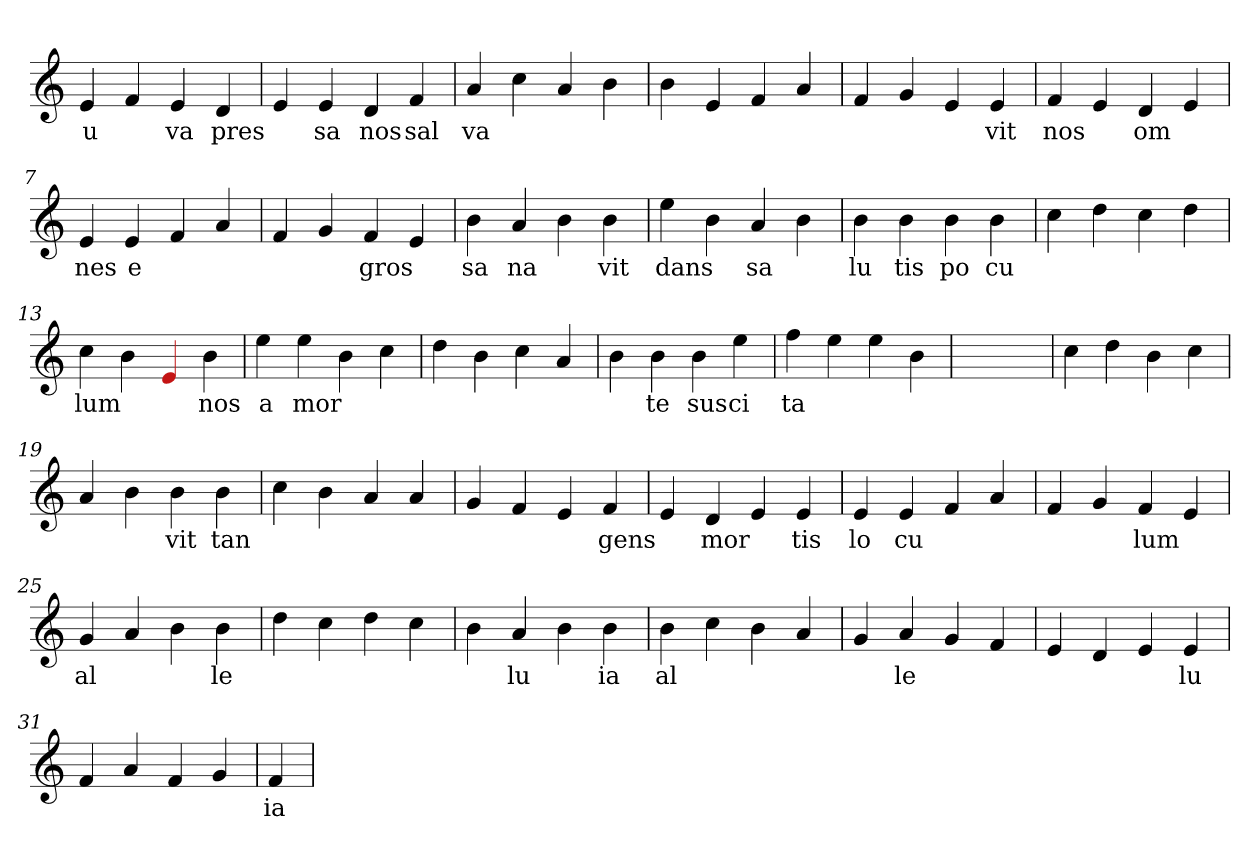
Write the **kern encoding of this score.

**kern	**text
*part1	*part1
*staff1	*staff1
*clefG2	*
=1	=1
4e	u
4f	.
4e	va
4d	pres
=2	=2
4e	.
4e	sa
4d	nos
4f	sal
=3	=3
4a	va
4cc	.
4a	.
4b	.
=4	=4
4b	.
4e	.
4f	.
4a	.
=5	=5
4f	.
4g	.
4e	.
4e	vit
=6	=6
4f	nos
4e	.
4d	om
4e	.
=7	=7
4e	nes
4e	e
4f	.
4a	.
=8	=8
4f	.
4g	.
4f	gros
4e	.
=9	=9
4b	sa
4a	na
4b	.
4b	vit
=10	=10
4ee	dans
4b	.
4a	sa
4b	.
=11	=11
4b	lu
4b	tis
4b	po
4b	cu
=12	=12
4cc	.
4dd	.
4cc	.
4dd	.
=13	=13
4cc	lum
4b	.
4Re	.
4b	nos
=14	=14
4ee	a
4ee	mor
4b	.
4cc	.
=15	=15
4dd	.
4b	.
4cc	.
4a	.
=16	=16
4b	.
4b	te
4b	sus
4ee	ci
=17	=17
4ff	ta
4ee	.
4ee	.
4b	.
=18	=18
1ryy	.
=18	=18
4cc	.
4dd	.
4b	.
4cc	.
=19	=19
4a	.
4b	.
4b	vit
4b	tan
=20	=20
4cc	.
4b	.
4a	.
4a	.
=21	=21
4g	.
4f	.
4e	.
4f	gens
=22	=22
4e	.
4d	mor
4e	.
4e	tis
=23	=23
4e	lo
4e	cu
4f	.
4a	.
=24	=24
4f	.
4g	.
4f	lum
4e	.
=25	=25
4g	al
4a	.
4b	.
4b	le
=26	=26
4dd	.
4cc	.
4dd	.
4cc	.
=27	=27
4b	.
4a	lu
4b	.
4b	ia
=28	=28
4b	al
4cc	.
4b	.
4a	.
=29	=29
4g	.
4a	le
4g	.
4f	.
=30	=30
4e	.
4d	.
4e	.
4e	lu
=31	=31
4f	.
4a	.
4f	.
4g	.
=32	=32
4f	ia
=	=
*-	*-
